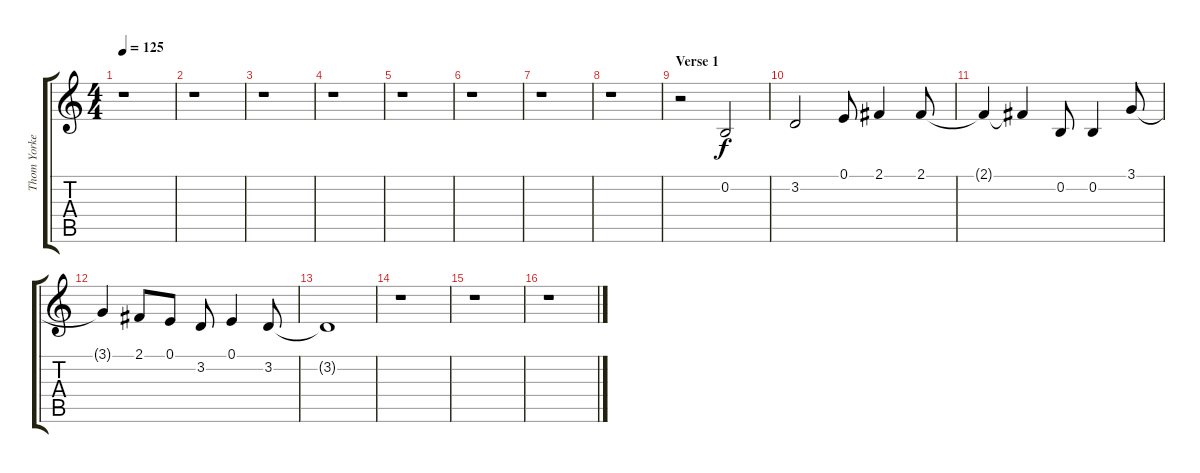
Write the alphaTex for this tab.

\track ("Thom Yorke (Vocals)" "Thom Yorke") {instrument lead8bassandlead}
\staff {score tabs}
\tuning (E4 B3 G3 D3 A2 E2) {hide}
\ts (4 4)
\tempo 125
\clef g2
\ks c
r.1{dy f} |
r.1 |
r.1 |
r.1 |
r.1 |
r.1 |
r.1 |
r.1 |
\section ("" "Verse 1")
r.2 0.2.2 |
3.2.2 0.1.8 2.1.4 2.1.8 |
2.1{t}.4 2.1{t}.4 0.2.8 0.2.4 3.1.8 |
3.1{t}.4 2.1.8 0.1.8 3.2.8 0.1.4 3.2.8 |
3.2{t}.1 |
r.1 |
r.1 |
r.1
